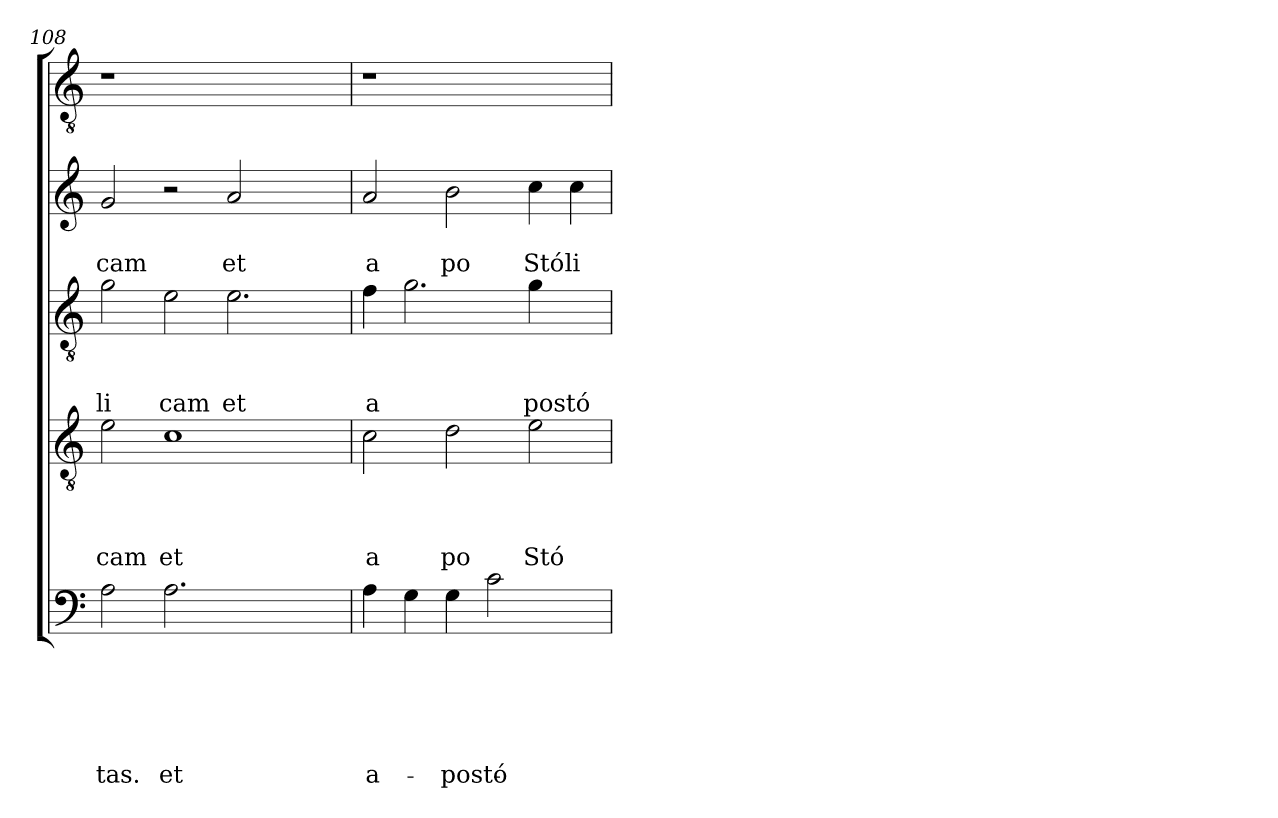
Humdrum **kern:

**kern	**text	**text	**text	**text	**text	**text	**kern	**text	**text	**text	**text	**kern	**text	**text	**text	**kern	**text	**text	**kern
*part5	*part5	*part5	*part5	*part5	*part5	*part5	*part4	*part4	*part4	*part4	*part4	*part3	*part3	*part3	*part3	*part2	*part2	*part2	*part1
*staff5	*staff5	*staff5	*staff5	*staff5	*staff5	*staff5	*staff4	*staff4	*staff4	*staff4	*staff4	*staff3	*staff3	*staff3	*staff3	*staff2	*staff2	*staff2	*staff1
*clefF4	*	*	*	*	*	*	*clefGv2	*	*	*	*	*clefGv2	*	*	*	*clefG2	*	*	*clefGv2
*k[]	*	*	*	*	*	*	*k[]	*	*	*	*	*k[]	*	*	*	*k[]	*	*	*k[]
*C:	*	*	*	*	*	*	*C:	*	*	*	*	*C:	*	*	*	*C:	*	*	*C:
=108	=108	=108	=108	=108	=108	=108	=108	=108	=108	=108	=108	=108	=108	=108	=108	=108	=108	=108	=108
!	!	!	!	!	!	!LO:LY:b	!	!	!	!	!LO:LY:b	!	!	!	!LO:LY:b	!	!	!LO:LY:b	!
2A\	.	.	.	.	.	-tas.	2e\	.	.	.	cam	2g\	.	.	li	2g/	.	cam	1r
!	!	!	!	!	!	!LO:LY:b	!	!	!	!	!LO:LY:b	!	!	!	!LO:LY:b	!	!	!	!
2.A\	.	.	.	.	.	et	1c	.	.	.	et	2e\	.	.	cam	2r	.	.	.
!	!	!	!	!	!	!	!	!	!	!	!	!	!	!	!LO:LY:b	!	!	!LO:LY:b	!
.	.	.	.	.	.	.	.	.	.	.	.	2.e\	.	.	et	2a/	.	et	2.ryy
2ryy	.	.	.	.	.	.	.	.	.	.	.	.	.	.	.	.	.	.	.
.	.	.	.	.	.	.	4ryy	.	.	.	.	.	.	.	.	4ryy	.	.	.
=109	=109	=109	=109	=109	=109	=109	=109	=109	=109	=109	=109	=109	=109	=109	=109	=109	=109	=109	=109
!	!	!	!	!	!	!LO:LY:b	!	!	!	!	!LO:LY:b	!	!	!	!LO:LY:b	!	!	!LO:LY:b	!
4A\	.	.	.	.	.	a-	2c\	.	.	.	a	4f\	.	.	a	2a/	.	a	1r
4G\	.	.	.	.	.	.	.	.	.	.	.	2.g\	.	.	.	.	.	.	.
!	!	!	!	!	!	!LO:LY:b	!	!	!	!	!LO:LY:b	!	!	!	!	!	!	!LO:LY:b	!
4G\	.	.	.	.	.	-postó-	2d\	.	.	.	po	.	.	.	.	2b\	.	po	.
2c\	.	.	.	.	.	.	.	.	.	.	.	.	.	.	.	.	.	.	.
!	!	!	!	!	!	!	!	!	!	!	!LO:LY:b	!	!	!	!LO:LY:b	!	!	!LO:LY:b	!
.	.	.	.	.	.	.	2e\	.	.	.	Stó	4g\	.	.	postó	4cc\	.	Stó	2ryy
!	!	!	!	!	!	!	!	!	!	!	!	!	!	!	!	!	!	!LO:LY:b	!
4ryy	.	.	.	.	.	.	.	.	.	.	.	4ryy	.	.	.	4cc\	.	li	.
=	=	=	=	=	=	=	=	=	=	=	=	=	=	=	=	=	=	=	=
*-	*-	*-	*-	*-	*-	*-	*-	*-	*-	*-	*-	*-	*-	*-	*-	*-	*-	*-	*-
